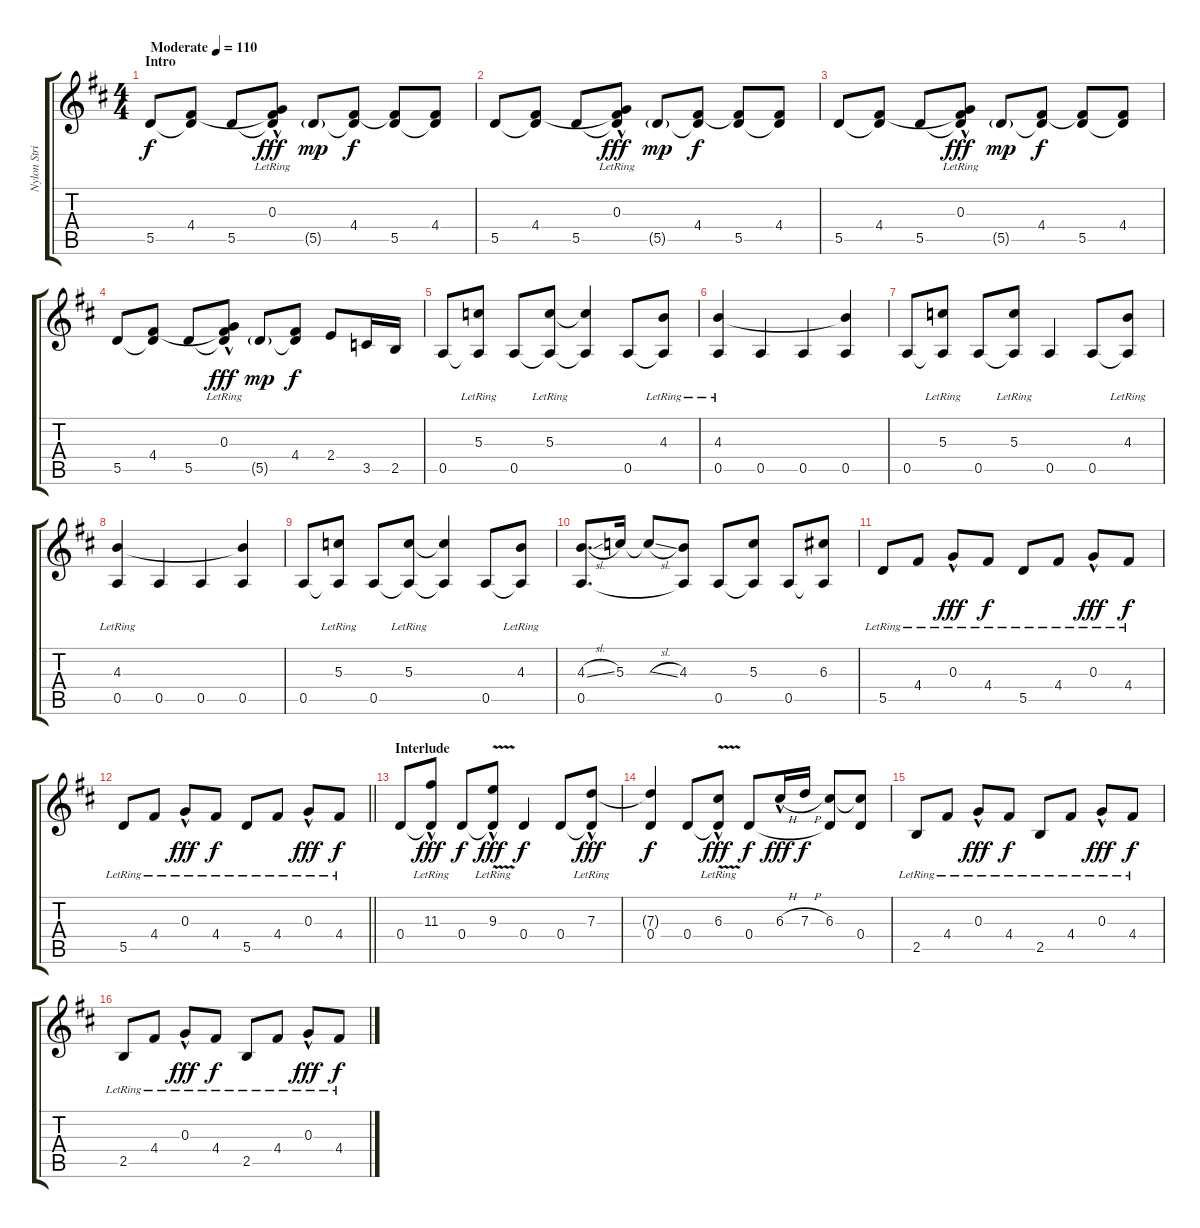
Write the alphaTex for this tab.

\track ("Nylon Stringed Acoustic" "Nylon Stri") {instrument acousticguitarnylon}
\staff {score tabs}
\tuning (E4 B3 G3 D3 A2 E2) {hide}
\ts (4 4)
\section ("" "Intro")
\tempo (110 "Moderate")
\clef g2
\ks d
5.5.8{dy f instrument acousticguitarnylon} (4.4 5.5{t}).8 5.5.8 (0.3{hac lr} 4.4{t} 5.5{t}).8{dy fff} 5.5{g}.8{dy mp} (4.4 5.5{t}).8{dy f} (4.4{t} 5.5).8 (4.4 5.5{t}).8 |
5.5.8 (4.4 5.5{t}).8 5.5.8 (0.3{hac lr} 4.4{t} 5.5{t}).8{dy fff} 5.5{g}.8{dy mp} (4.4 5.5{t}).8{dy f} (4.4{t} 5.5).8 (4.4 5.5{t}).8 |
5.5.8 (4.4 5.5{t}).8 5.5.8 (0.3{hac lr} 4.4{t} 5.5{t}).8{dy fff} 5.5{g}.8{dy mp} (4.4 5.5{t}).8{dy f} (4.4{t} 5.5).8 (4.4 5.5{t}).8 |
5.5.8 (4.4 5.5{t}).8 5.5.8 (0.3{hac lr} 4.4{t} 5.5{t}).8{dy fff} 5.5{g}.8{dy mp} (4.4 5.5{t}).8{dy f} 2.4.8 3.5.16 2.5.16 |
0.5.8 (5.3{lr} 0.5{t}).8 0.5.8 (5.3{lr} 0.5{t}).8 (5.3{t} 0.5{t}).4 0.5.8 (4.3{lr} 0.5{t}).8 |
(4.3{lr} 0.5).4 0.5.4 0.5.4 (4.3{t} 0.5).4 |
0.5.8 (5.3{lr} 0.5{t}).8 0.5.8 (5.3{lr} 0.5{t}).8 0.5.4 0.5.8 (4.3{lr} 0.5{t}).8 |
(4.3{lr} 0.5).4 0.5.4 0.5.4 (4.3{t} 0.5).4 |
0.5.8 (5.3{lr} 0.5{t}).8 0.5.8 (5.3{lr} 0.5{t}).8 (5.3{t} 0.5{t}).4 0.5.8 (4.3{lr} 0.5{t}).8 |
(4.3{sl} 0.5).8{d} 5.3.16 5.3{sl t}.8 (4.3 0.5{t}).8 0.5.8 (5.3 0.5{t}).8 0.5.8 (6.3 0.5{t}).8 |
5.5{lr}.8 4.4{lr}.8 0.3{hac lr}.8{dy fff} 4.4{lr}.8{dy f} 5.5{lr}.8 4.4{lr}.8 0.3{hac lr}.8{dy fff} 4.4{lr}.8{dy f} |
\barLineRight lightlight
5.5{lr}.8 4.4{lr}.8 0.3{hac lr}.8{dy fff} 4.4{lr}.8{dy f} 5.5{lr}.8 4.4{lr}.8 0.3{hac lr}.8{dy fff} 4.4{lr}.8{dy f} |
\section ("" "Interlude")
0.4.8 (11.3{hac lr} 0.4{t}).8{dy fff} 0.4.8{dy f} (9.3{v hac lr} 0.4{t}).8{dy fff} 0.4.4{dy f} 0.4.8 (7.3{hac lr} 0.4{t}).8{dy fff} |
(7.3{t} 0.4).4{dy f} 0.4.8 (6.3{v hac lr} 0.4{t}).8{dy fff} 0.4.8{dy f} 6.3{h hac}.16{dy fff} 7.3{h}.16{dy f} (6.3 0.4{t}).8 (6.3{t} 0.4).8 |
2.5{lr}.8 4.4{lr}.8 0.3{hac lr}.8{dy fff} 4.4{lr}.8{dy f} 2.5{lr}.8 4.4{lr}.8 0.3{hac lr}.8{dy fff} 4.4{lr}.8{dy f} |
2.5{lr}.8 4.4{lr}.8 0.3{hac lr}.8{dy fff} 4.4{lr}.8{dy f} 2.5{lr}.8 4.4{lr}.8 0.3{hac lr}.8{dy fff} 4.4{lr}.8{dy f}
